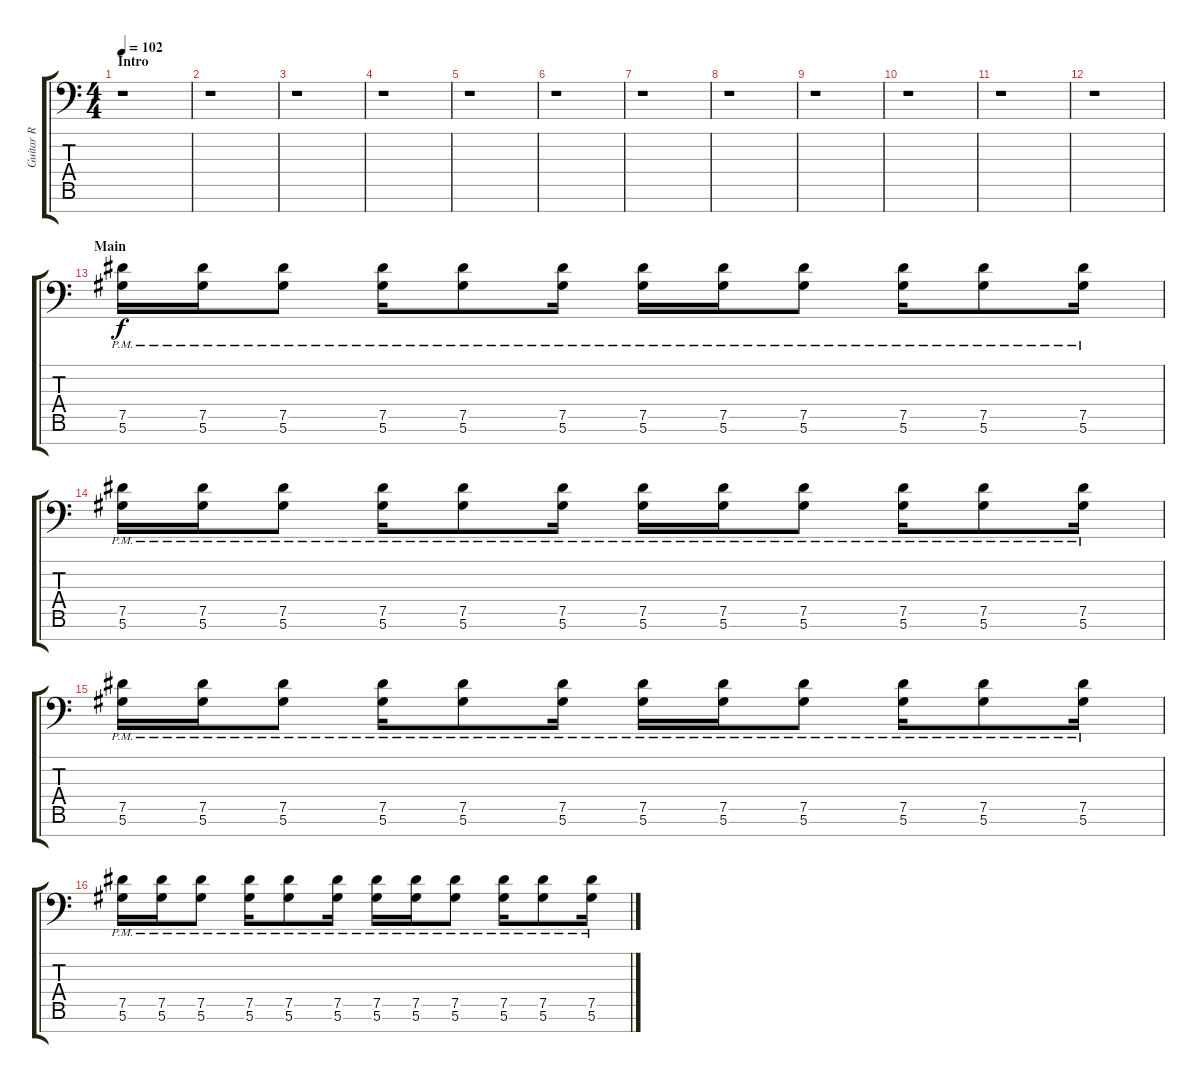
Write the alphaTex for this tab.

\track ("Guitar R" "Guitar R") {instrument distortionguitar}
\staff {score tabs}
\tuning (Eb4 Bb3 Gb3 Db3 Ab2 Eb2 Bb1) {hide}
\ts (4 4)
\section ("" "Intro")
\tempo 102
\clef f4
\ks c
r.1{dy f instrument distortionguitar} |
r.1 |
r.1 |
r.1 |
r.1 |
r.1 |
r.1 |
r.1 |
r.1 |
r.1 |
r.1 |
r.1 |
\section ("" "Main")
(7.5{pm} 5.6{pm}).16 (7.5{pm} 5.6{pm}).16 (7.5{pm} 5.6{pm}).8 (7.5{pm} 5.6{pm}).16 (7.5{pm} 5.6{pm}).8 (7.5{pm} 5.6{pm}).16 (7.5{pm} 5.6{pm}).16 (7.5{pm} 5.6{pm}).16 (7.5{pm} 5.6{pm}).8 (7.5{pm} 5.6{pm}).16 (7.5{pm} 5.6{pm}).8 (7.5{pm} 5.6{pm}).16 |
(7.5{pm} 5.6{pm}).16 (7.5{pm} 5.6{pm}).16 (7.5{pm} 5.6{pm}).8 (7.5{pm} 5.6{pm}).16 (7.5{pm} 5.6{pm}).8 (7.5{pm} 5.6{pm}).16 (7.5{pm} 5.6{pm}).16 (7.5{pm} 5.6{pm}).16 (7.5{pm} 5.6{pm}).8 (7.5{pm} 5.6{pm}).16 (7.5{pm} 5.6{pm}).8 (7.5{pm} 5.6{pm}).16 |
(7.5{pm} 5.6{pm}).16 (7.5{pm} 5.6{pm}).16 (7.5{pm} 5.6{pm}).8 (7.5{pm} 5.6{pm}).16 (7.5{pm} 5.6{pm}).8 (7.5{pm} 5.6{pm}).16 (7.5{pm} 5.6{pm}).16 (7.5{pm} 5.6{pm}).16 (7.5{pm} 5.6{pm}).8 (7.5{pm} 5.6{pm}).16 (7.5{pm} 5.6{pm}).8 (7.5{pm} 5.6{pm}).16 |
(7.5{pm} 5.6{pm}).16 (7.5{pm} 5.6{pm}).16 (7.5{pm} 5.6{pm}).8 (7.5{pm} 5.6{pm}).16 (7.5{pm} 5.6{pm}).8 (7.5{pm} 5.6{pm}).16 (7.5{pm} 5.6{pm}).16 (7.5{pm} 5.6{pm}).16 (7.5{pm} 5.6{pm}).8 (7.5{pm} 5.6{pm}).16 (7.5{pm} 5.6{pm}).8 (7.5{pm} 5.6{pm}).16
